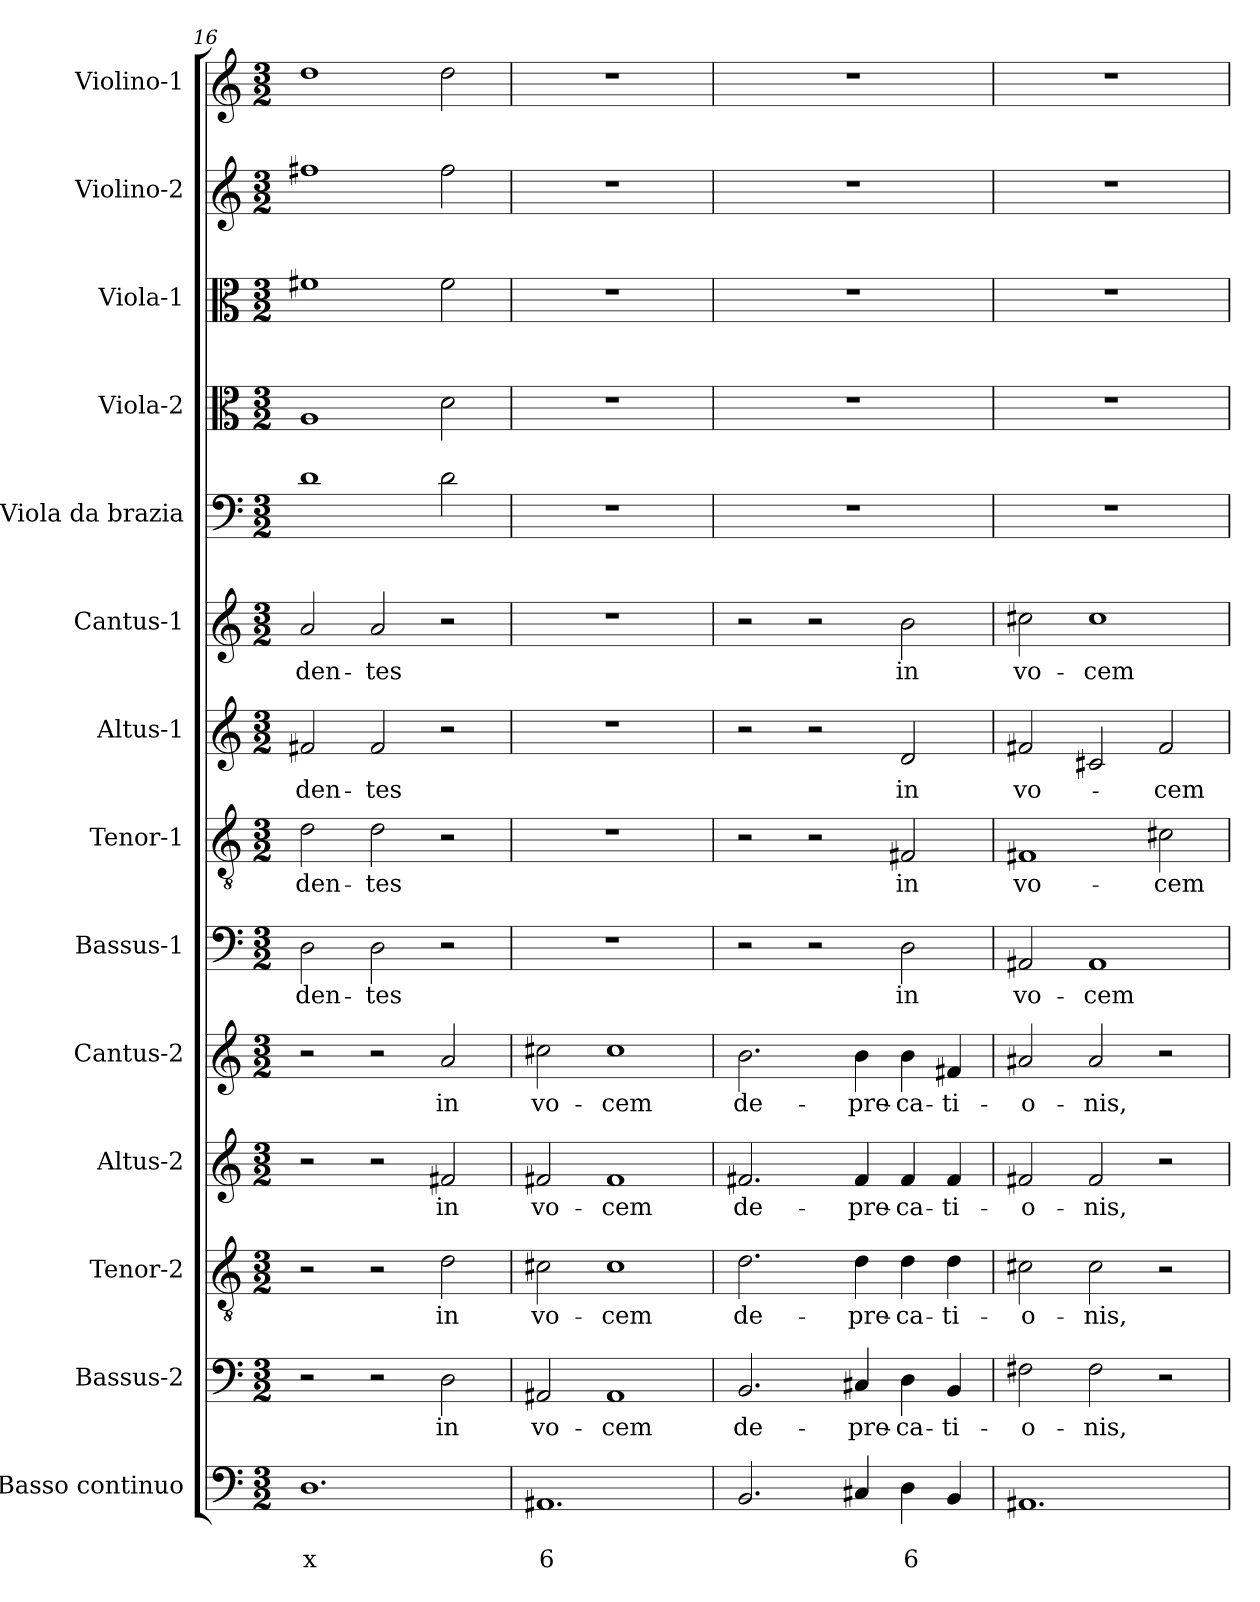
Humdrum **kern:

**kern	**text	**text	**kern	**text	**kern	**text	**kern	**text	**kern	**text	**kern	**text	**kern	**text	**kern	**text	**kern	**text	**kern	**kern	**kern	**kern	**kern
*part14	*part14	*part14	*part13	*part13	*part12	*part12	*part11	*part11	*part10	*part10	*part9	*part9	*part8	*part8	*part7	*part7	*part6	*part6	*part5	*part4	*part3	*part2	*part1
*staff14	*staff14	*staff14	*staff13	*staff13	*staff12	*staff12	*staff11	*staff11	*staff10	*staff10	*staff9	*staff9	*staff8	*staff8	*staff7	*staff7	*staff6	*staff6	*staff5	*staff4	*staff3	*staff2	*staff1
*I"Basso continuo	*	*	*I"Bassus-2	*	*I"Tenor-2	*	*I"Altus-2	*	*I"Cantus-2	*	*I"Bassus-1	*	*I"Tenor-1	*	*I"Altus-1	*	*I"Cantus-1	*	*I"Viola  da brazia	*I"Viola-2	*I"Viola-1	*I"Violino-2	*I"Violino-1
*I'BC	*	*	*I'B2	*	*I'T2	*	*I'A-2	*	*I'C2	*	*I'B1	*	*I'T1	*	*I'A1	*	*I'C1	*	*	*I'Va-2	*I'Va-1	*I'Vi-2	*I'Vi-1
*clefF4	*	*	*clefF4	*	*clefGv2	*	*clefG2	*	*clefG2	*	*clefF4	*	*clefGv2	*	*clefG2	*	*clefG2	*	*clefF4	*clefC3	*clefC3	*clefG2	*clefG2
*k[]	*	*	*k[]	*	*k[]	*	*k[]	*	*k[]	*	*k[]	*	*k[]	*	*k[]	*	*k[]	*	*k[]	*k[]	*k[]	*k[]	*k[]
*C:	*	*	*C:	*	*C:	*	*C:	*	*C:	*	*C:	*	*C:	*	*C:	*	*C:	*	*C:	*C:	*C:	*C:	*C:
*M3/2	*	*	*M3/2	*	*M3/2	*	*M3/2	*	*M3/2	*	*M3/2	*	*M3/2	*	*M3/2	*	*M3/2	*	*M3/2	*M3/2	*M3/2	*M3/2	*M3/2
=16	=16	=16	=16	=16	=16	=16	=16	=16	=16	=16	=16	=16	=16	=16	=16	=16	=16	=16	=16	=16	=16	=16	=16
!	!	!LO:LY:b	!	!	!	!	!	!	!	!	!	!LO:LY:b	!	!LO:LY:b	!	!LO:LY:b	!	!LO:LY:b	!	!	!	!	!
1.D	.	x	2r	.	2r	.	2r	.	2r	.	2D\	-den-	2d\	-den-	2f#X/	-den-	2a/	-den-	1d	1A	1f#X	1ff#X	1dd
!	!	!	!	!	!	!	!	!	!	!	!	!LO:LY:b	!	!LO:LY:b	!	!LO:LY:b	!	!LO:LY:b	!	!	!	!	!
.	.	.	2r	.	2r	.	2r	.	2r	.	2D\	-tes	2d\	-tes	2f#/	-tes	2a/	-tes	.	.	.	.	.
!	!	!	!	!LO:LY:b	!	!LO:LY:b	!	!LO:LY:b	!	!LO:LY:b	!	!	!	!	!	!	!	!	!	!	!	!	!
.	.	.	2D\	in	2d\	in	2f#X/	in	2a/	in	2r	.	2r	.	2r	.	2r	.	2d\	2d\	2f#\	2ff#\	2dd\
!!LO:PB:g=z
=17	=17	=17	=17	=17	=17	=17	=17	=17	=17	=17	=17	=17	=17	=17	=17	=17	=17	=17	=17	=17	=17	=17	=17
!	!	!LO:LY:b	!	!LO:LY:b	!	!LO:LY:b	!	!LO:LY:b	!	!LO:LY:b	!	!	!	!	!	!	!	!	!	!	!	!	!
1.AA#X	.	6	2AA#X/	vo-	2c#X\	vo-	2f#X/	vo-	2cc#X\	vo-	1.r	.	1.r	.	1.r	.	1.r	.	1.r	1.r	1.r	1.r	1.r
!	!	!	!	!LO:LY:b	!	!LO:LY:b	!	!LO:LY:b	!	!LO:LY:b	!	!	!	!	!	!	!	!	!	!	!	!	!
.	.	.	1AA#	-cem	1c#	-cem	1f#	-cem	1cc#	-cem	.	.	.	.	.	.	.	.	.	.	.	.	.
=18	=18	=18	=18	=18	=18	=18	=18	=18	=18	=18	=18	=18	=18	=18	=18	=18	=18	=18	=18	=18	=18	=18	=18
!	!	!	!	!LO:LY:b	!	!LO:LY:b	!	!LO:LY:b	!	!LO:LY:b	!	!	!	!	!	!	!	!	!	!	!	!	!
2.BB/	.	.	2.BB/	de-	2.d\	de-	2.f#X/	de-	2.b\	de-	2r	.	2r	.	2r	.	2r	.	1.r	1.r	1.r	1.r	1.r
.	.	.	.	.	.	.	.	.	.	.	2r	.	2r	.	2r	.	2r	.	.	.	.	.	.
!	!	!	!	!LO:LY:b	!	!LO:LY:b	!	!LO:LY:b	!	!LO:LY:b	!	!	!	!	!	!	!	!	!	!	!	!	!
4C#X/	.	.	4C#X/	-pre-	4d\	-pre-	4f#/	-pre-	4b\	-pre-	.	.	.	.	.	.	.	.	.	.	.	.	.
!	!	!LO:LY:b	!	!LO:LY:b	!	!LO:LY:b	!	!LO:LY:b	!	!LO:LY:b	!	!LO:LY:b	!	!LO:LY:b	!	!LO:LY:b	!	!LO:LY:b	!	!	!	!	!
4D\	.	6	4D\	-ca-	4d\	-ca-	4f#/	-ca-	4b\	-ca-	2D\	in	2F#X/	in	2d/	in	2b\	in	.	.	.	.	.
!	!	!	!	!LO:LY:b	!	!LO:LY:b	!	!LO:LY:b	!	!LO:LY:b	!	!	!	!	!	!	!	!	!	!	!	!	!
4BB/	.	.	4BB/	-ti-	4d\	-ti-	4f#/	-ti-	4f#X/	-ti-	.	.	.	.	.	.	.	.	.	.	.	.	.
=19	=19	=19	=19	=19	=19	=19	=19	=19	=19	=19	=19	=19	=19	=19	=19	=19	=19	=19	=19	=19	=19	=19	=19
!	!	!	!	!LO:LY:b	!	!LO:LY:b	!	!LO:LY:b	!	!LO:LY:b	!	!LO:LY:b	!	!LO:LY:b	!	!LO:LY:b	!	!LO:LY:b	!	!	!	!	!
1.AA#X	.	.	2F#X\	-o-	2c#X\	-o-	2f#X/	-o-	2a#X/	-o-	2AA#X/	vo-	1F#X	vo-	2f#X/	vo-	2cc#X\	vo-	1.r	1.r	1.r	1.r	1.r
!	!	!	!	!LO:LY:b	!	!LO:LY:b	!	!LO:LY:b	!	!LO:LY:b	!	!LO:LY:b	!	!	!	!	!	!LO:LY:b	!	!	!	!	!
.	.	.	2F#\	-nis,	2c#\	-nis,	2f#/	-nis,	2a#/	-nis,	1AA#	-cem	.	.	2c#X/	.	1cc#	-cem	.	.	.	.	.
!	!	!	!	!	!	!	!	!	!	!	!	!	!	!LO:LY:b	!	!LO:LY:b	!	!	!	!	!	!	!
.	.	.	2r	.	2r	.	2r	.	2r	.	.	.	2c#X\	-cem	2f#/	-cem	.	.	.	.	.	.	.
=	=	=	=	=	=	=	=	=	=	=	=	=	=	=	=	=	=	=	=	=	=	=	=
*-	*-	*-	*-	*-	*-	*-	*-	*-	*-	*-	*-	*-	*-	*-	*-	*-	*-	*-	*-	*-	*-	*-	*-
